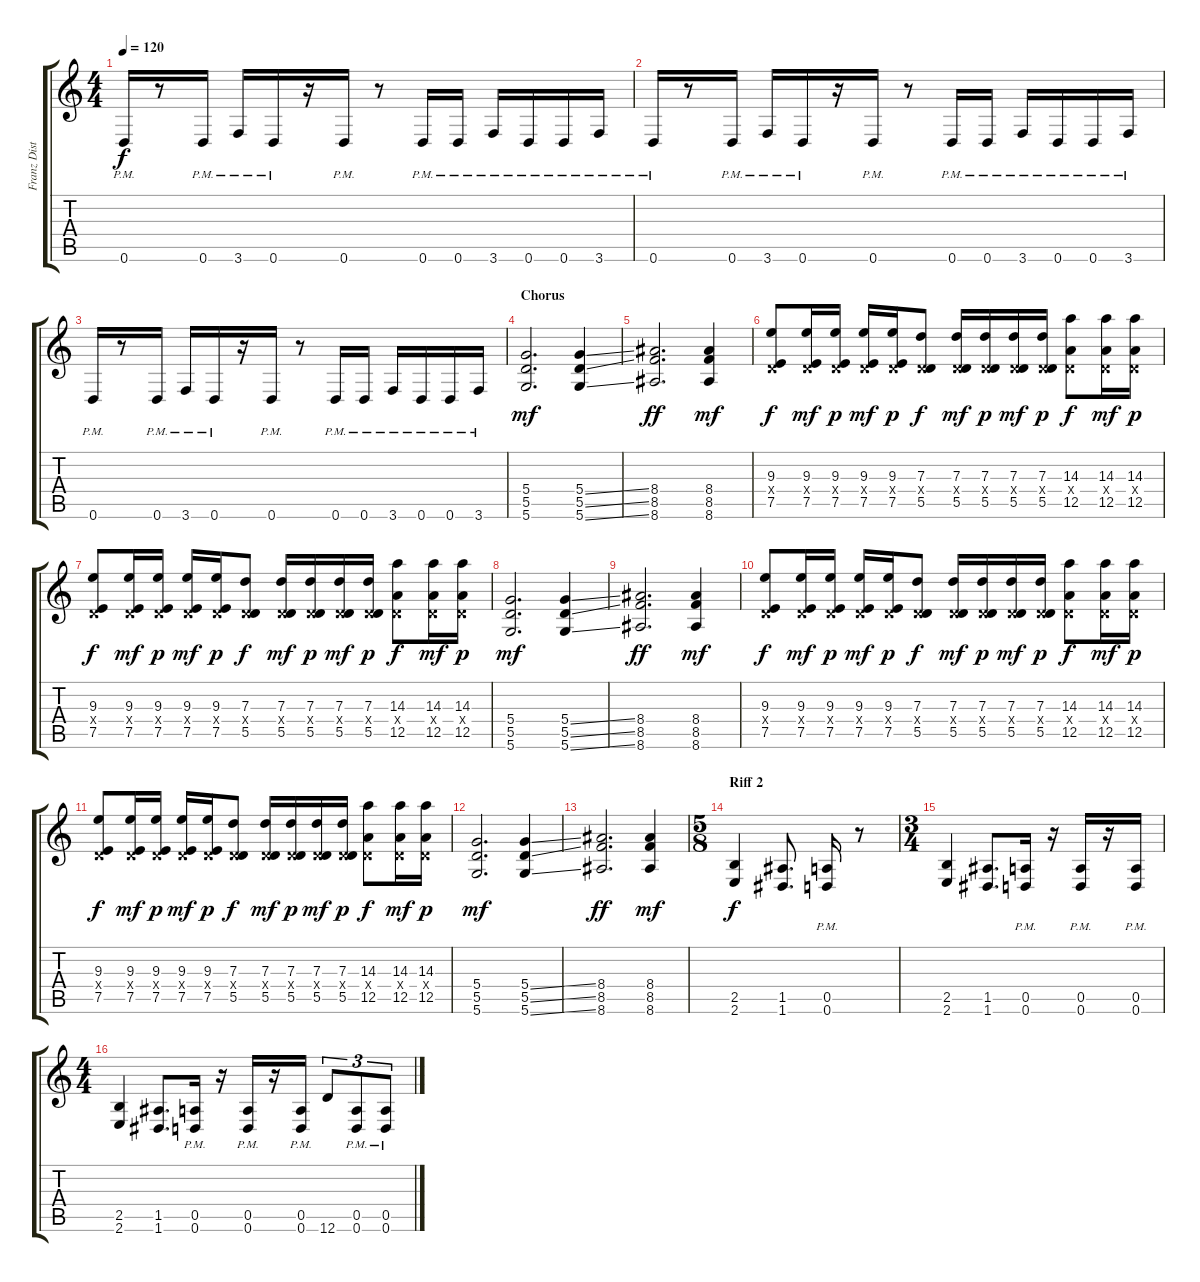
\track ("Franz Distortion" "Franz Dist") {instrument distortionguitar}
\staff {score tabs}
\tuning (E4 B3 G3 D3 A2 D2) {hide}
\ts (4 4)
\tempo 120
\clef g2
\ks c
0.6{pm}.16{dy f} r.8 0.6{pm}.16 3.6{pm}.16 0.6{pm}.16 r.16 0.6{pm}.16 r.8 0.6{pm}.16 0.6{pm}.16 3.6{pm}.16 0.6{pm}.16 0.6{pm}.16 3.6{pm}.16 |
0.6{pm}.16 r.8 0.6{pm}.16 3.6{pm}.16 0.6{pm}.16 r.16 0.6{pm}.16 r.8 0.6{pm}.16 0.6{pm}.16 3.6{pm}.16 0.6{pm}.16 0.6{pm}.16 3.6{pm}.16 |
0.6{pm}.16 r.8 0.6{pm}.16 3.6{pm}.16 0.6{pm}.16 r.16 0.6{pm}.16 r.8 0.6{pm}.16 0.6{pm}.16 3.6{pm}.16 0.6{pm}.16 0.6{pm}.16 3.6{pm}.16 |
\section ("" "Chorus")
(5.4 5.5 5.6).2{d dy mf} (5.4{ss} 5.5{ss} 5.6{ss}).4 |
(8.4 8.5 8.6).2{d dy ff} (8.4 8.5 8.6).4{dy mf} |
(9.3 0.4{x} 7.5).8{dy f} (9.3 0.4{x} 7.5).16{dy mf} (9.3 0.4{x} 7.5).16{dy p} (9.3 0.4{x} 7.5).16{dy mf} (9.3 0.4{x} 7.5).16{dy p} (7.3 0.4{x} 5.5).8{dy f} (7.3 0.4{x} 5.5).16{dy mf} (7.3 0.4{x} 5.5).16{dy p} (7.3 0.4{x} 5.5).16{dy mf} (7.3 0.4{x} 5.5).16{dy p} (14.3 0.4{x} 12.5).8{dy f} (14.3 0.4{x} 12.5).16{dy mf} (14.3 0.4{x} 12.5).16{dy p} |
(9.3 0.4{x} 7.5).8{dy f} (9.3 0.4{x} 7.5).16{dy mf} (9.3 0.4{x} 7.5).16{dy p} (9.3 0.4{x} 7.5).16{dy mf} (9.3 0.4{x} 7.5).16{dy p} (7.3 0.4{x} 5.5).8{dy f} (7.3 0.4{x} 5.5).16{dy mf} (7.3 0.4{x} 5.5).16{dy p} (7.3 0.4{x} 5.5).16{dy mf} (7.3 0.4{x} 5.5).16{dy p} (14.3 0.4{x} 12.5).8{dy f} (14.3 0.4{x} 12.5).16{dy mf} (14.3 0.4{x} 12.5).16{dy p} |
(5.4 5.5 5.6).2{d dy mf} (5.4{ss} 5.5{ss} 5.6{ss}).4 |
(8.4 8.5 8.6).2{d dy ff} (8.4 8.5 8.6).4{dy mf} |
(9.3 0.4{x} 7.5).8{dy f} (9.3 0.4{x} 7.5).16{dy mf} (9.3 0.4{x} 7.5).16{dy p} (9.3 0.4{x} 7.5).16{dy mf} (9.3 0.4{x} 7.5).16{dy p} (7.3 0.4{x} 5.5).8{dy f} (7.3 0.4{x} 5.5).16{dy mf} (7.3 0.4{x} 5.5).16{dy p} (7.3 0.4{x} 5.5).16{dy mf} (7.3 0.4{x} 5.5).16{dy p} (14.3 0.4{x} 12.5).8{dy f} (14.3 0.4{x} 12.5).16{dy mf} (14.3 0.4{x} 12.5).16{dy p} |
(9.3 0.4{x} 7.5).8{dy f} (9.3 0.4{x} 7.5).16{dy mf} (9.3 0.4{x} 7.5).16{dy p} (9.3 0.4{x} 7.5).16{dy mf} (9.3 0.4{x} 7.5).16{dy p} (7.3 0.4{x} 5.5).8{dy f} (7.3 0.4{x} 5.5).16{dy mf} (7.3 0.4{x} 5.5).16{dy p} (7.3 0.4{x} 5.5).16{dy mf} (7.3 0.4{x} 5.5).16{dy p} (14.3 0.4{x} 12.5).8{dy f} (14.3 0.4{x} 12.5).16{dy mf} (14.3 0.4{x} 12.5).16{dy p} |
(5.4 5.5 5.6).2{d dy mf} (5.4{ss} 5.5{ss} 5.6{ss}).4 |
(8.4 8.5 8.6).2{d dy ff} (8.4 8.5 8.6).4{dy mf} |
\ts (5 8)
\section ("" "Riff 2")
(2.5 2.6).4{dy f} (1.5 1.6).8{d} (0.5{pm} 0.6{pm}).16 r.8 |
\ts (3 4)
(2.5 2.6).4 (1.5 1.6).8{d} (0.5{pm} 0.6{pm}).16 r.16 (0.5{pm} 0.6{pm}).16 r.16 (0.5{pm} 0.6{pm}).16 |
\ts (4 4)
(2.5 2.6).4 (1.5 1.6).8{d} (0.5{pm} 0.6{pm}).16 r.16 (0.5{pm} 0.6{pm}).16 r.16 (0.5{pm} 0.6{pm}).16 12.6.8{tu (3 2)} (0.5{pm} 0.6{pm}).8{tu (3 2)} (0.5{pm} 0.6{pm}).8{tu (3 2)}
